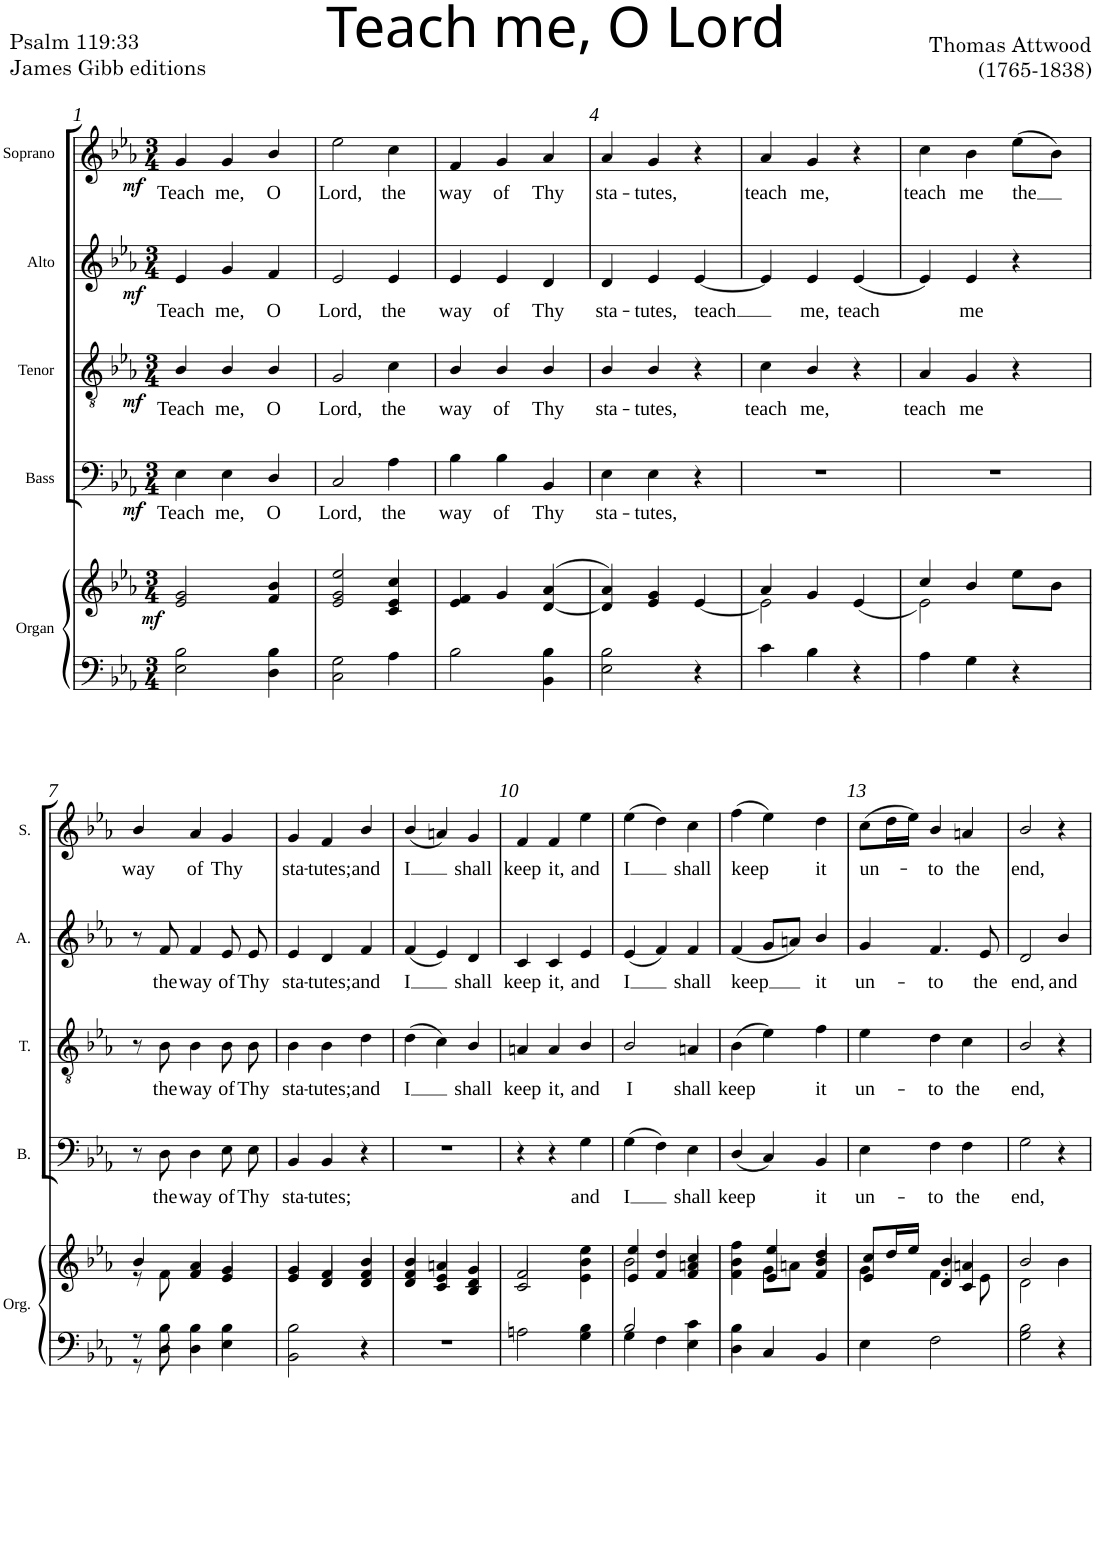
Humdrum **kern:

**kern	**kern	**dynam	**kern	**text	**dynam	**kern	**text	**dynam	**kern	**text	**dynam	**kern	**text	**dynam
*part5	*part5	*part5	*part4	*part4	*part4	*part3	*part3	*part3	*part2	*part2	*part2	*part1	*part1	*part1
*staff6	*staff5	*staff5/6	*staff4	*staff4	*staff4	*staff3	*staff3	*staff3	*staff2	*staff2	*staff2	*staff1	*staff1	*staff1
*I"Organ	*	*	*I"Bass	*	*	*I"Tenor	*	*	*I"Alto	*	*	*I"Soprano	*	*
*I'Org.	*	*	*I'B.	*	*	*I'T.	*	*	*I'A.	*	*	*I'S.	*	*
*clefF4	*clefG2	*	*clefF4	*	*	*clefGv2	*	*	*clefG2	*	*	*clefG2	*	*
*k[b-e-a-]	*k[b-e-a-]	*	*k[b-e-a-]	*	*	*k[b-e-a-]	*	*	*k[b-e-a-]	*	*	*k[b-e-a-]	*	*
*M3/4	*M3/4	*	*M3/4	*	*	*M3/4	*	*	*M3/4	*	*	*M3/4	*	*
=1	=1	=1	=1	=1	=1	=1	=1	=1	=1	=1	=1	=1	=1	=1
!	!	!LO:DY:b	!	!LO:LY:b	!LO:DY:b	!	!LO:LY:b	!LO:DY:b	!	!LO:LY:b	!LO:DY:b	!	!LO:LY:b	!LO:DY:b
2E-\ 2B-\	2e-/ 2g/	mf	4E-\	Teach	mf	4B-/	Teach	mf	4e-/	Teach	mf	4g/	Teach	mf
!	!	!	!	!LO:LY:b	!	!	!LO:LY:b	!	!	!LO:LY:b	!	!	!LO:LY:b	!
.	.	.	4E-\	me,	.	4B-/	me,	.	4g/	me,	.	4g/	me,	.
!	!	!	!	!LO:LY:b	!	!	!LO:LY:b	!	!	!LO:LY:b	!	!	!LO:LY:b	!
4D\ 4B-\	4f/ 4b-/	.	4D/	O	.	4B-/	O	.	4f/	O	.	4b-/	O	.
=2	=2	=2	=2	=2	=2	=2	=2	=2	=2	=2	=2	=2	=2	=2
!	!	!	!	!LO:LY:b	!	!	!LO:LY:b	!	!	!LO:LY:b	!	!	!LO:LY:b	!
2C\ 2G\	2e-/ 2g/ 2ee-/	.	2C/	Lord,	.	2G/	Lord,	.	2e-/	Lord,	.	2ee-\	Lord,	.
!	!	!	!	!LO:LY:b	!	!	!LO:LY:b	!	!	!LO:LY:b	!	!	!LO:LY:b	!
4A-\	4c/ 4e-/ 4cc/	.	4A-\	the	.	4c\	the	.	4e-/	the	.	4cc\	the	.
=3	=3	=3	=3	=3	=3	=3	=3	=3	=3	=3	=3	=3	=3	=3
!	!	!	!	!LO:LY:b	!	!	!LO:LY:b	!	!	!LO:LY:b	!	!	!LO:LY:b	!
2B-\	4e-/ 4f/	.	4B-\	way	.	4B-/	way	.	4e-/	way	.	4f/	way	.
!	!	!	!	!LO:LY:b	!	!	!LO:LY:b	!	!	!LO:LY:b	!	!	!LO:LY:b	!
.	4g/	.	4B-\	of	.	4B-/	of	.	4e-/	of	.	4g/	of	.
!	!	!	!	!LO:LY:b	!	!	!LO:LY:b	!	!	!LO:LY:b	!	!	!LO:LY:b	!
4BB-\ 4B-\	(>[4d/ 4a-/	.	4BB-/	Thy	.	4B-/	Thy	.	4d/	Thy	.	4a-/	Thy	.
=4	=4	=4	=4	=4	=4	=4	=4	=4	=4	=4	=4	=4	=4	=4
!	!	!	!	!LO:LY:b	!	!	!LO:LY:b	!	!	!LO:LY:b	!	!	!LO:LY:b	!
2E-\ 2B-\	4d/] 4a-/)	.	4E-\	sta-	.	4B-/	sta-	.	4d/	sta-	.	4a-/	sta-	.
!	!	!	!	!LO:LY:b	!	!	!LO:LY:b	!	!	!LO:LY:b	!	!	!LO:LY:b	!
.	4e-/ 4g/	.	4E-\	-tutes,	.	4B-/	-tutes,	.	4e-/	-tutes,	.	4g/	-tutes,	.
!	!	!	!	!	!	!	!	!	!	!LO:LY:b	!	!	!	!
4r	[4e-/	.	4r	.	.	4r	.	.	[4e-/	teach	.	4r	.	.
=5	=5	=5	=5	=5	=5	=5	=5	=5	=5	=5	=5	=5	=5	=5
*	*^	*	*	*	*	*	*	*	*	*	*	*	*	*
!	!	!	!	!	!	!	!	!LO:LY:b	!	!	!	!	!	!LO:LY:b	!
4c\	4a-/	2e-\]	.	2.r	.	.	4c\	teach	.	4e-/]	.	.	4a-/	teach	.
!	!	!	!	!	!	!	!	!LO:LY:b	!	!	!LO:LY:b	!	!	!LO:LY:b	!
4B-\	4g/	.	.	.	.	.	4B-/	me,	.	4e-/	me,	.	4g/	me,	.
!	!	!	!	!	!	!	!	!	!	!	!LO:LY:b	!	!	!	!
4r	(4e-/	4ryy	.	.	.	.	4r	.	.	(4e-/	teach	.	4r	.	.
=6	=6	=6	=6	=6	=6	=6	=6	=6	=6	=6	=6	=6	=6	=6	=6
!	!	!	!	!	!	!	!	!LO:LY:b	!	!	!	!	!	!LO:LY:b	!
4A-\	4cc/	2e-\)	.	2.r	.	.	4A-/	teach	.	4e-/)	.	.	4cc\	teach	.
!	!	!	!	!	!	!	!	!LO:LY:b	!	!	!LO:LY:b	!	!	!LO:LY:b	!
4G\	4b-/	.	.	.	.	.	4G/	me	.	4e-/	me	.	4b-\	me	.
!	!	!	!	!	!	!	!	!	!	!	!	!	!	!LO:LY:b	!
4r	8ee-\L	4ryy	.	.	.	.	4r	.	.	4r	.	.	(>8ee-\L	the	.
.	8b-\J	.	.	.	.	.	.	.	.	.	.	.	8b-\J)	.	.
!!LO:LB:g=z
=7	=7	=7	=7	=7	=7	=7	=7	=7	=7	=7	=7	=7	=7	=7	=7
*^	*	*	*	*	*	*	*	*	*	*	*	*	*	*	*
!	!	!	!	!	!	!	!	!	!	!	!	!	!	!	!LO:LY:b	!
8r	8r	4b-/	8r	.	8r	.	.	8r	.	.	8r	.	.	4b-/	way	.
!	!	!	!	!	!	!LO:LY:b	!	!	!LO:LY:b	!	!	!LO:LY:b	!	!	!	!
8B-\	8D\	.	8f\	.	8D\	the	.	8B-\	the	.	8f/	the	.	.	.	.
!	!	!	!	!	!	!LO:LY:b	!	!	!LO:LY:b	!	!	!LO:LY:b	!	!	!LO:LY:b	!
4B-\	4D\	4a-/	4f/	.	4D\	way	.	4B-\	way	.	4f/	way	.	4a-/	of	.
!	!	!	!	!	!	!LO:LY:b	!	!	!LO:LY:b	!	!	!LO:LY:b	!	!	!LO:LY:b	!
4B-\	4E-\	4g/	4e-/	.	8E-\L	of	.	8B-\L	of	.	8e-/	of	.	4g/	Thy	.
!	!	!	!	!	!	!LO:LY:b	!	!	!LO:LY:b	!	!	!LO:LY:b	!	!	!	!
.	.	.	.	.	8E-\J	Thy	.	8B-\J	Thy	.	8e-/	Thy	.	.	.	.
=8	=8	=8	=8	=8	=8	=8	=8	=8	=8	=8	=8	=8	=8	=8	=8	=8
!	!	!	!	!	!	!LO:LY:b	!	!	!LO:LY:b	!	!	!LO:LY:b	!	!	!LO:LY:b	!
2B-\	2BB-\	4g/	4e-/	.	4BB-/	sta-	.	4B-\	sta-	.	4e-/	sta-	.	4g/	sta-	.
!	!	!	!	!	!	!LO:LY:b	!	!	!LO:LY:b	!	!	!LO:LY:b	!	!	!LO:LY:b	!
.	.	4f/	4d/	.	4BB-/	-tutes;	.	4B-\	-tutes;	.	4d/	-tutes;	.	4f/	-tutes;	.
!	!	!	!	!	!	!	!	!	!LO:LY:b	!	!	!LO:LY:b	!	!	!LO:LY:b	!
4r	4ryy	4b-/	4d/ 4f/	.	4r	.	.	4d\	and	.	4f/	and	.	4b-/	and	.
=9	=9	=9	=9	=9	=9	=9	=9	=9	=9	=9	=9	=9	=9	=9	=9	=9
!	!	!	!	!	!	!	!	!	!LO:LY:b	!	!	!LO:LY:b	!	!	!LO:LY:b	!
*v	*v	*	*	*	*	*	*	*	*	*	*	*	*	*	*	*
2.r	4b-/	4d/ 4f/	.	2.r	.	.	(>4d\	I	.	(<4f/	I	.	(<4b-/	I	.
.	4an/	4c/ 4e-/	.	.	.	.	4c\)	.	.	4e-/)	.	.	4an/)	.	.
!	!	!	!	!	!	!	!	!LO:LY:b	!	!	!LO:LY:b	!	!	!LO:LY:b	!
.	4g/	4B-/ 4d/	.	.	.	.	4B-/	shall	.	4d/	shall	.	4g/	shall	.
=10	=10	=10	=10	=10	=10	=10	=10	=10	=10	=10	=10	=10	=10	=10	=10
*^	*	*	*	*	*	*	*	*	*	*	*	*	*	*	*
!	!	!	!	!	!	!	!	!	!LO:LY:b	!	!	!LO:LY:b	!	!	!LO:LY:b	!
2An\	2ryy	2f/	2c/	.	4r	.	.	4An/	keep	.	4c/	keep	.	4f/	keep	.
!	!	!	!	!	!	!	!	!	!LO:LY:b	!	!	!LO:LY:b	!	!	!LO:LY:b	!
.	.	.	.	.	4r	.	.	4A/	it,	.	4c/	it,	.	4f/	it,	.
!	!	!	!	!	!	!LO:LY:b	!	!	!LO:LY:b	!	!	!LO:LY:b	!	!	!LO:LY:b	!
4B-\	4G\	4ee-\	4e-\ 4b-\	.	4G\	and	.	4B-/	and	.	4e-/	and	.	4ee-\	and	.
=11	=11	=11	=11	=11	=11	=11	=11	=11	=11	=11	=11	=11	=11	=11	=11	=11
!	!	!	!	!	!	!LO:LY:b	!	!	!LO:LY:b	!	!	!LO:LY:b	!	!	!LO:LY:b	!
2B-/	4G\	4e-/ 4ee-/	2b-\	.	(>4G\	I	.	2B-/	I	.	(<4e-/	I	.	(>4ee-\	I	.
.	4F\	4f/ 4dd/	.	.	4F\)	.	.	.	.	.	4f/)	.	.	4dd\)	.	.
!	!	!	!	!	!	!LO:LY:b	!	!	!LO:LY:b	!	!	!LO:LY:b	!	!	!LO:LY:b	!
4c\	4E-\	4cc/	4f/ 4an/	.	4E-\	shall	.	4An/	shall	.	4f/	shall	.	4cc\	shall	.
=12	=12	=12	=12	=12	=12	=12	=12	=12	=12	=12	=12	=12	=12	=12	=12	=12
*	*	*	*^	*	*	*	*	*	*	*	*	*	*	*	*	*
!	!	!	!	!	!	!	!LO:LY:b	!	!	!LO:LY:b	!	!	!LO:LY:b	!	!	!LO:LY:b	!
4B-\	4D\	4ff\	4f\ 4b-\	4ryy	.	(<4D/	keep	.	(>4B-\	keep	.	(<4f/	keep	.	(>4ff\	keep	.
2ryy	4C/	4ee-/	8g\L	4e-/	.	4C/)	.	.	4e-\)	.	.	8g/L	.	.	4ee-\)	.	.
.	.	.	8an\J	.	.	.	.	.	.	.	.	8an/J)	.	.	.	.	.
!	!	!	!	!	!	!	!LO:LY:b	!	!	!LO:LY:b	!	!	!LO:LY:b	!	!	!LO:LY:b	!
.	4BB-/	4dd/	4b-/	4f/	.	4BB-/	it	.	4f\	it	.	4b-/	it	.	4dd\	it	.
=13	=13	=13	=13	=13	=13	=13	=13	=13	=13	=13	=13	=13	=13	=13	=13	=13	=13
!	!	!	!	!	!	!	!LO:LY:b	!	!	!LO:LY:b	!	!	!LO:LY:b	!	!	!LO:LY:b	!
*v	*v	*	*	*	*	*	*	*	*	*	*	*	*	*	*	*	*
4E-\	8cc/L	4g\	4e-/	.	4E-\	un-	.	4e-\	un-	.	4g/	un-	.	(>8cc\L	un­-	.
.	16dd/L	.	.	.	.	.	.	.	.	.	.	.	.	16dd\L	.	.
.	16ee-/JJ	.	.	.	.	.	.	.	.	.	.	.	.	16ee-\JJ)	.	.
!	!	!	!	!	!	!LO:LY:b	!	!	!LO:LY:b	!	!	!LO:LY:b	!	!	!LO:LY:b	!
2F\	4b-/	4.f\	4d/	.	4F\	-to	.	4d\	-to	.	4.f/	-to	.	4b-/	-to	.
!	!	!	!	!	!	!LO:LY:b	!	!	!LO:LY:b	!	!	!	!	!	!LO:LY:b	!
.	4an/	.	4c/	.	4F\	the	.	4c\	the	.	.	.	.	4an/	the	.
!	!	!	!	!	!	!	!	!	!	!	!	!LO:LY:b	!	!	!	!
.	.	8e-\	.	.	.	.	.	.	.	.	8e-/	the	.	.	.	.
*	*	*v	*v	*	*	*	*	*	*	*	*	*	*	*	*	*
=14	=14	=14	=14	=14	=14	=14	=14	=14	=14	=14	=14	=14	=14	=14	=14
*^	*	*	*	*	*	*	*	*	*	*	*	*	*	*	*
!	!	!	!	!	!	!LO:LY:b	!	!	!LO:LY:b	!	!	!LO:LY:b	!	!	!LO:LY:b	!
2B-\	2G\	2b-/	2d\	.	2G\	end,	.	2B-/	end,	.	2d/	end,	.	2b-/	end,	.
!	!	!	!	!	!	!	!	!	!	!	!	!LO:LY:b	!	!	!	!
4r	4ryy	4ryy	4b-\	.	4r	.	.	4r	.	.	4b-/	and	.	4r	.	.
*v	*v	*	*	*	*	*	*	*	*	*	*	*	*	*	*	*
*	*v	*v	*	*	*	*	*	*	*	*	*	*	*	*	*
=	=	=	=	=	=	=	=	=	=	=	=	=	=	=
*-	*-	*-	*-	*-	*-	*-	*-	*-	*-	*-	*-	*-	*-	*-
